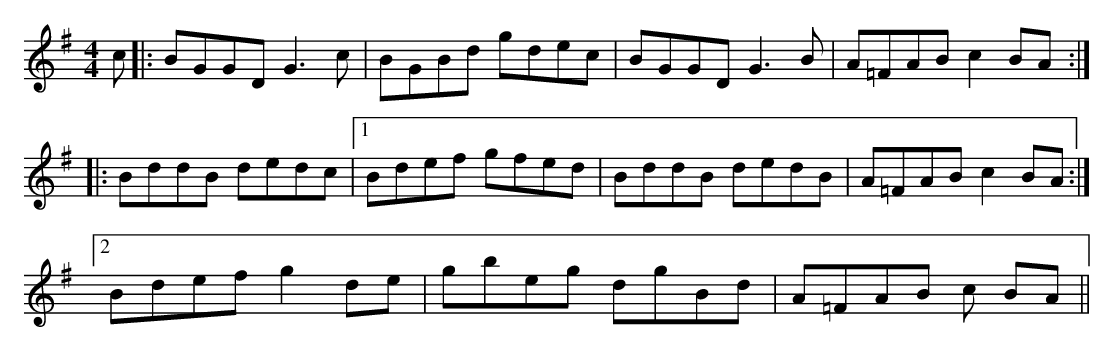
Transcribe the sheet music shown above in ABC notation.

X:1
M:4/4
K:G
c|:BGGD G3c|BGBd gdec|BGGD G3 B|A=FAB c2 BA:|
|:BddB dedc|1 Bdef gfed|BddB dedB|A=FAB c2 BA:|
[2 Bdef g2 de|gbeg dgBd|A=FAB c BA||
